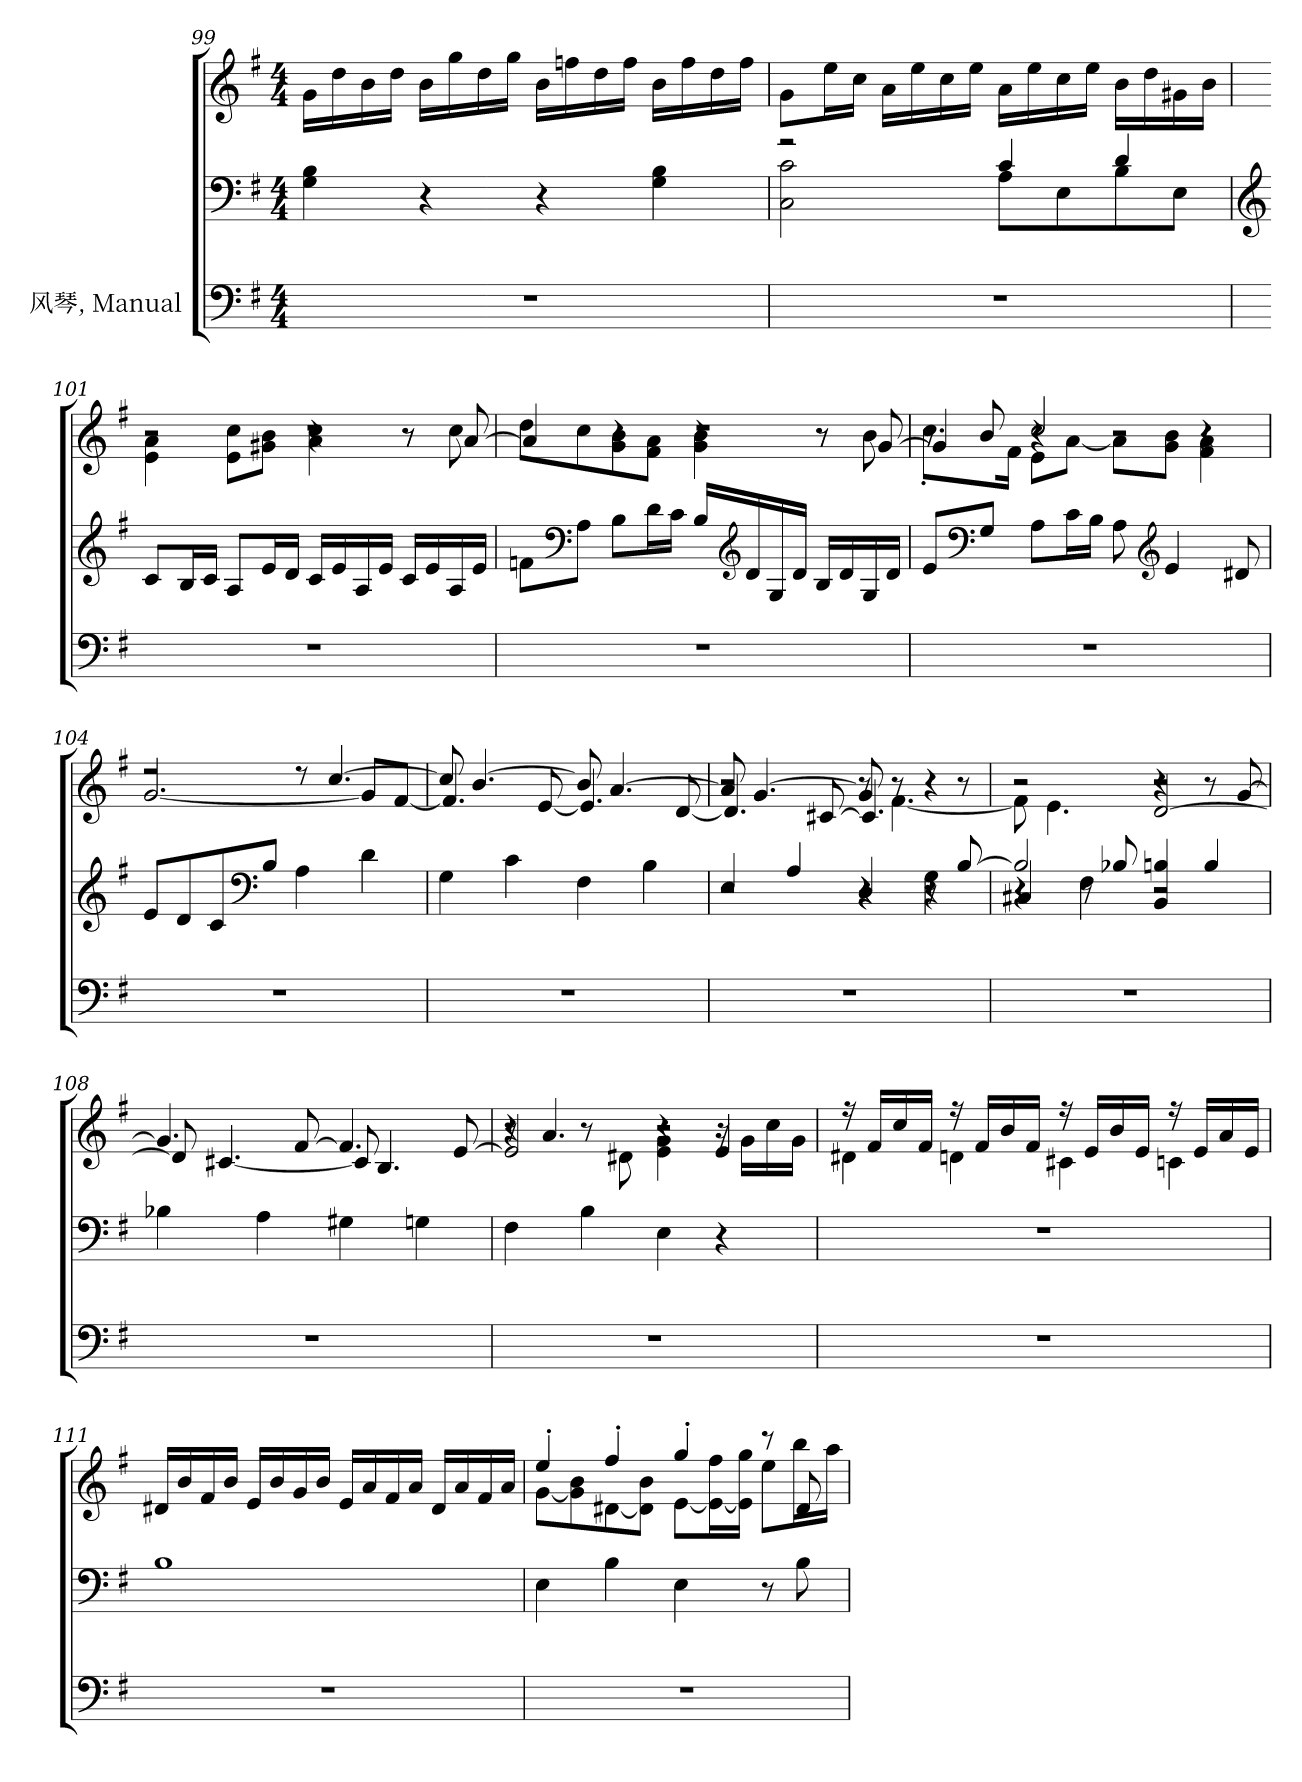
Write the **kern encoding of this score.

**kern	**kern	**kern
*part1	*part1	*part1
*staff3	*staff2	*staff1
*I"风琴, Manual	*	*
!!LO:LB:g=z
*clefF4	*clefF4	*clefG2
*k[f#]	*k[f#]	*k[f#]
*M4/4	*M4/4	*M4/4
=99	=99	=99
1r	4G\ 4B\	16g\LL
.	.	16dd\
.	.	16b\
.	.	16dd\JJ
.	4r	16b\LL
.	.	16gg\
.	.	16dd\
.	.	16gg\JJ
.	4r	16b\LL
.	.	16ffn\
.	.	16dd\
.	.	16ff\JJ
.	4G\ 4B\	16b\LL
.	.	16ff\
.	.	16dd\
.	.	16ff\JJ
=100	=100	=100
*	*^	*
1r	2r	2C\ 2c\	8g\L
.	.	.	16ee\L
.	.	.	16cc\JJ
.	.	.	16a\LL
.	.	.	16ee\
.	.	.	16cc\
.	.	.	16ee\JJ
.	4c/	8A\L	16a\LL
.	.	.	16ee\
.	.	8E\	16cc\
.	.	.	16ee\JJ
.	4d/	8B\	16b\LL
.	.	.	16dd\
.	.	8E\J	16g#X\
.	.	.	16b\JJ
*	*v	*v	*
!!LO:PB:g=z
=101	=101	=101
*	*clefG2	*
*	*	*^
*	*	*	*^
1r	8c/L	1r	4e\ 4a\	2r
.	16B/L	.	.	.
.	16c/JJ	.	.	.
.	8A/L	.	8e\ 8cc\L	.
.	16e/L	.	8g#X\ 8b\J	.
.	16d/JJ	.	.	.
.	16c/LL	.	4a\ 4cc\	4r
.	16e/	.	.	.
.	16A/	.	.	.
.	16e/JJ	.	.	.
.	16c/LL	.	8r	8r
.	16e/	.	.	.
.	16A/	.	8cc\	[8a/
.	16e/JJ	.	.	.
=102	=102	=102	=102	=102
1r	8fn\L	1r	8dd\L	4a/]
*	*clefF4	*	*	*
.	8A\J	.	8cc\	.
.	8B\L	.	8g\ 8b\	4r
.	16d\L	.	8f#\ 8a\J	.
.	16c\JJ	.	.	.
.	16B/LL	.	4g\ 4b\	4r
*	*clefG2	*	*	*
.	16d/	.	.	.
.	16G/	.	.	.
.	16d/JJ	.	.	.
.	16B/LL	.	8r	8r
.	16d/	.	.	.
.	16G/	.	8b\	[8g/
.	16d/JJ	.	.	.
!!LO:LB:g=z	!!	!!
=103	=103	=103	=103	=103
1r	8e/L	8r	8.cc'\L	4g/]
*	*clefF4	*	*	*
.	8G/J	8b/	.	.
.	.	.	16f#\Jk	.
.	8A\L	2cc/	8e\L	4r
.	16c\L	.	[8a\J	.
.	16B\JJ	.	.	.
.	8A\	.	8a\L]	2r
*	*clefG2	*	*	*
.	4e/	.	8g\ 8b\J	.
.	.	4r	4f#\ 4a\	.
.	8d#X/	.	.	.
*	*	*	*v	*v
=104	=104	=104	=104
1r	8e/L	2r	[2.g/
.	8d/	.	.
.	8c/	.	.
*	*clefF4	*	*
.	8B/J	.	.
.	4A\	8r	.
.	.	[4.cc/	.
.	4d\	.	8g/L]
.	.	.	[8f#/J
=105	=105	=105	=105
1r	4G\	8cc/]	4.f#/]
.	.	[4.b/	.
.	4c\	.	.
.	.	.	[8e/
.	4F#\	8b/]	4.e/]
.	.	[4.a/	.
.	4B\	.	.
.	.	.	[8d/
!!LO:LB:g=z
=106	=106	=106	=106
*	*^	*	*^
*	*	*^	*	*	*
1r	2r	2r	4E/	8a/]	2r	4.d/]
.	.	.	.	[4.g/	.	.
.	.	.	4A/	.	.	.
.	.	.	.	.	.	[8c#X/
.	4r	4r	4D/	8g/]	8r	4.c#/]
.	.	.	.	8r	[4.f#\	.
.	8r	4G\	4r	4r	.	.
.	[8B/	.	.	.	.	8r
=107	=107	=107	=107	=107	=107	=107
1r	2B/]	4r	4C#X/	2r	8f#\]	2r
.	.	.	.	.	4.e\	.
.	.	4F#\	8r	.	.	.
.	.	.	8B-X/	.	.	.
.	2r	2r	4BB/ 4Bn/	4r	2r	[2d/
.	.	.	4B/	8r	.	.
.	.	.	.	[8g/	.	.
*	*v	*v	*v	*	*	*
*	*	*	*v	*v
=108	=108	=108	=108
1r	4B-X\	4.g/]	8d/]
.	.	.	[4.c#X/
.	4A\	.	.
.	.	[8f#/	.
.	4G#X\	4.f#/]	8c#/]
.	.	.	4.B/
.	4Gn\	.	.
.	.	[8e/	.
=109	=109	=109	=109
*	*	*	*^
1r	4F#\	2e/]	4r	8r
.	.	.	.	4.a/
.	4B\	.	8r	.
.	.	.	8d#X\	.
.	4E\	2r	4e\ 4g\	4r
.	4r	.	16r	4e/
.	.	.	16g\LL	.
.	.	.	16cc\	.
.	.	.	16g\JJ	.
*	*	*	*v	*v
!!LO:LB:g=z
=110	=110	=110	=110
1r	1r	16r	4d#X\
.	.	16f#/LL	.
.	.	16cc/	.
.	.	16f#/JJ	.
.	.	16r	4dn\
.	.	16f#/LL	.
.	.	16b/	.
.	.	16f#/JJ	.
.	.	16r	4c#X\
.	.	16e/LL	.
.	.	16b/	.
.	.	16e/JJ	.
.	.	16r	4cn\
.	.	16e/LL	.
.	.	16a/	.
.	.	16e/JJ	.
*	*	*v	*v
=111	=111	=111
1r	1B	16d#X/LL
.	.	16b/
.	.	16f#/
.	.	16b/JJ
.	.	16e/LL
.	.	16b/
.	.	16g/
.	.	16b/JJ
.	.	16e/LL
.	.	16a/
.	.	16f#/
.	.	16a/JJ
.	.	16d#/LL
.	.	16a/
.	.	16f#/
.	.	16a/JJ
!!LO:PB:g=z
=112	=112	=112
*	*	*^
1r	4E\	4ee'/	[8g\L
.	.	.	8g\] 8b\
.	4B\	4ff#'/	[8d#X\
.	.	.	8d#\] 8b\J
.	4E\	4gg'/	[8e\L
.	.	.	16e\_ 16ff#\L
.	.	.	16e\] 16gg\JJ
.	8r	8r	8ee\L
.	8B\	8d#/	16bb\L
.	.	.	16aa\JJ
*	*	*v	*v
=	=	=
*-	*-	*-
